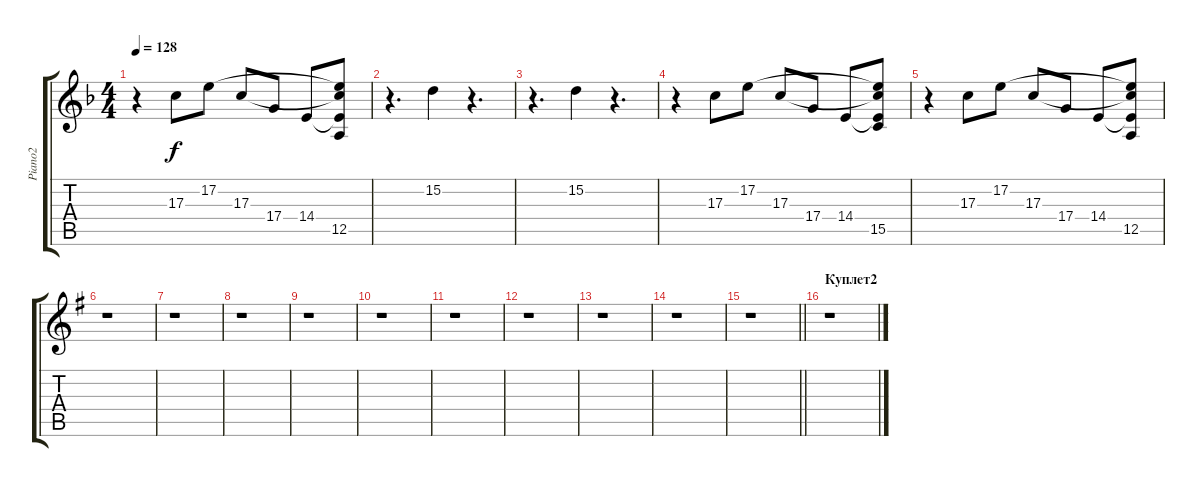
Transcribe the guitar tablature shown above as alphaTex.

\track ("Piano2" "Piano2") {instrument acousticgrandpiano}
\staff {score tabs}
\tuning (E4 B3 G3 D3 A2 E2) {hide}
\ts (4 4)
\tempo 128
\clef g2
\ks dminor
r.4{dy f balance 16} 17.3.8 17.2.8 17.3.8 17.4.8 14.4.8 (17.2{t} 17.3{t} 14.4{t} 12.5).8 |
r.4{d balance 12} 15.2.4 r.4{d} |
r.4{d} 15.2.4 r.4{d} |
r.4{balance 0} 17.3.8 17.2.8 17.3.8 17.4.8 14.4.8 (17.2{t} 17.3{t} 14.4{t} 15.5).8 |
r.4{balance 16} 17.3.8 17.2.8 17.3.8 17.4.8 14.4.8 (17.2{t} 17.3{t} 14.4{t} 12.5).8 |
\ks eminor
r.1 |
r.1 |
r.1 |
r.1 |
r.1 |
r.1 |
r.1 |
r.1 |
r.1 |
\barLineRight lightlight
r.1 |
\section ("" "Куплет2")
r.1
